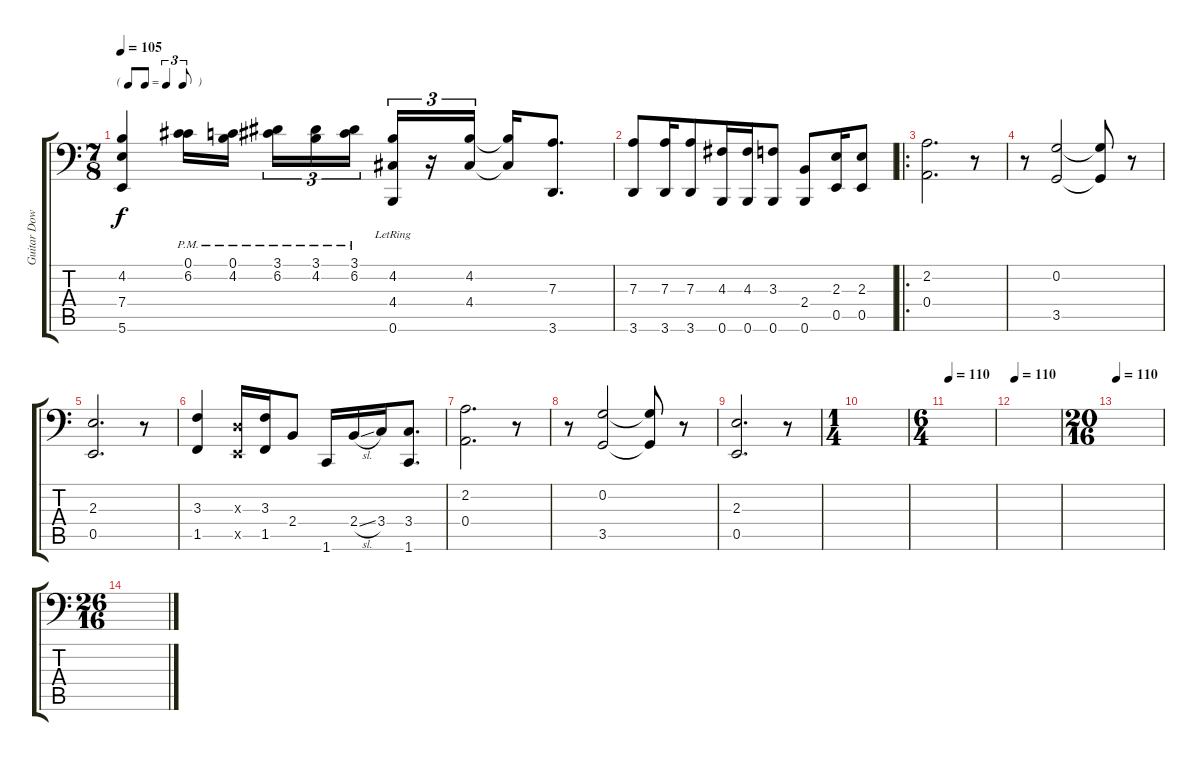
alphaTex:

\track ("Guitar Down" "Guitar Dow") {instrument acousticguitarsteel}
\staff {score tabs}
\tuning (C3 G2 D2 A1 E1 B0) {hide}
\ts (7 8)
\tf triplet8th
\tempo 105
\clef f4
\ks c
(4.2 7.4 5.6).4{dy f} (0.1{pm} 6.2{pm}).16 (0.1{pm} 4.2{pm}).16 (3.1{pm} 6.2{pm}).16{tu (3 2)} (3.1{pm} 4.2{pm}).16{tu (3 2)} (3.1{pm} 6.2{pm}).16{tu (3 2)} (4.2 4.4 0.6{lr}).16{tu (3 2)} r.16{tu (3 2)} (4.2 4.4).16{tu (3 2)} (4.2{t} 4.4{t}).16 (7.3 3.6).8{d} |
(7.3 3.6).8 (7.3 3.6).16 (7.3 3.6).8 (4.3 0.6).16 (4.3 0.6).16 (3.3 0.6).8 (2.4 0.6).8 (2.3 0.5).16 (2.3 0.5).8 |
\ro
(2.2 0.4).2{d} r.8 |
r.8 (0.2 3.5).2 (0.2{t} 3.5{t}).8 r.8 |
(2.3 0.5).2{d} r.8 |
(3.3 1.5).4 (0.3{x} 0.5{x}).16 (3.3 1.5).16 2.4.8 1.6.16 2.4{sl}.16 3.4.16 (3.4 1.6).8{d} |
(2.2 0.4).2{d} r.8 |
r.8 (0.2 3.5).2 (0.2{t} 3.5{t}).8 r.8 |
(2.3 0.5).2{d} r.8 |
\ts (1 4)
|
\ts (6 4)
\tempo 110
|
\tempo 110
|
\ts (20 16)
\tempo 110
|
\ts (26 16)
